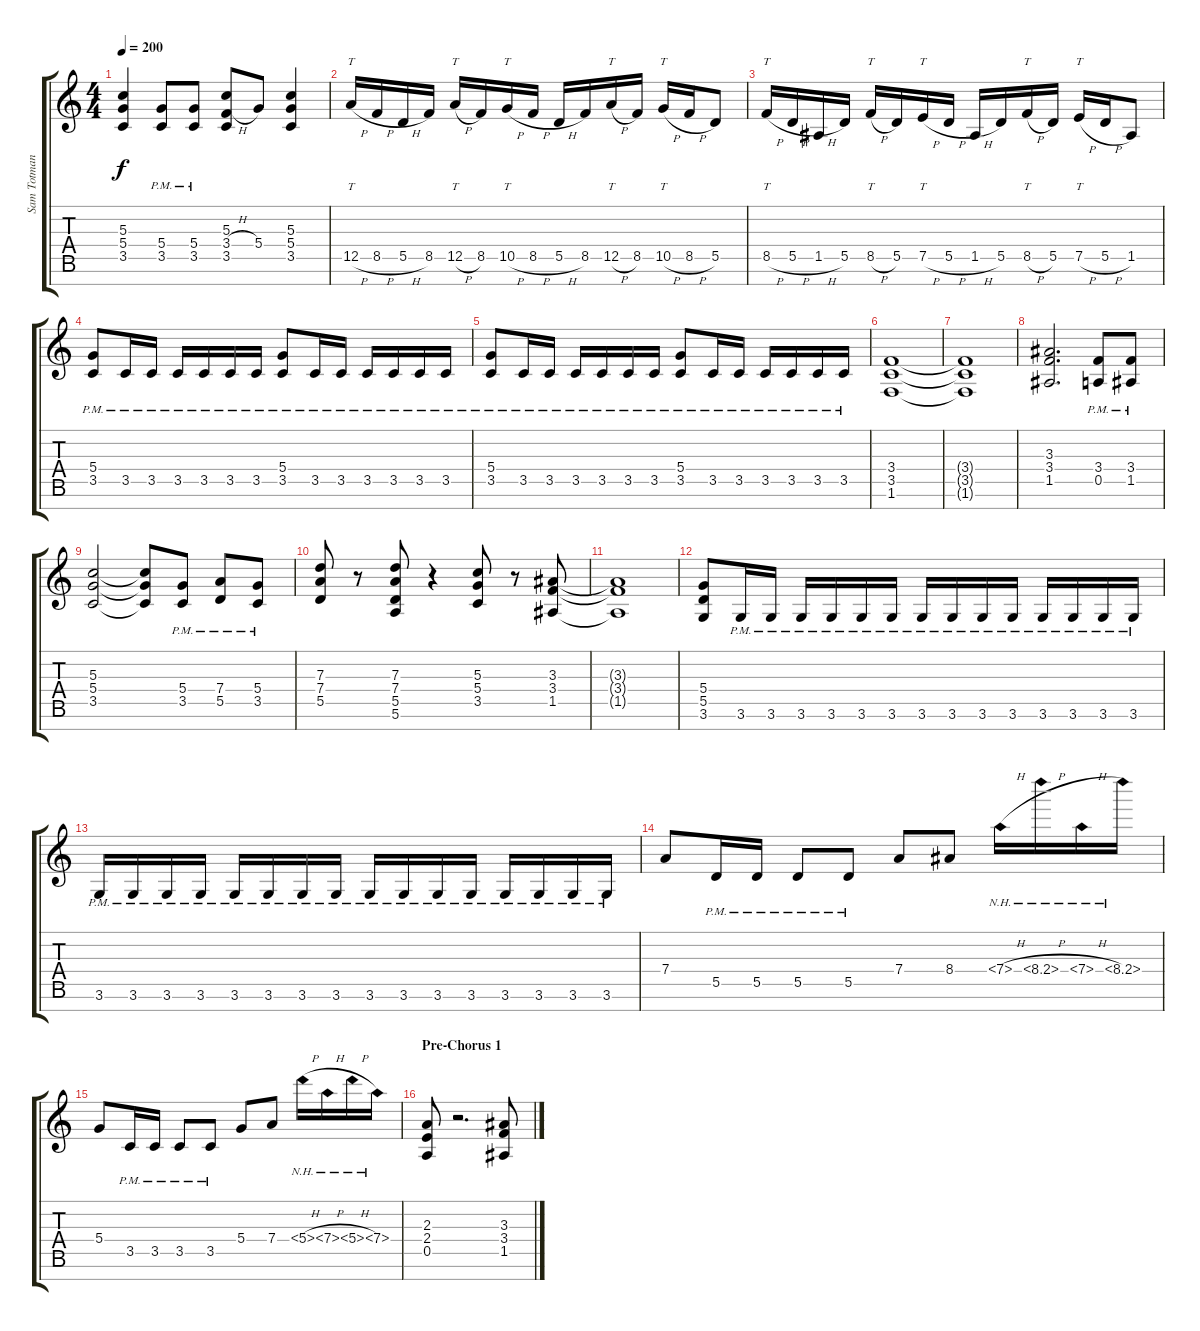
\track ("Sam Totman | Lead" "Sam Totman") {instrument overdrivenguitar}
\staff {score tabs}
\tuning (E4 B3 G3 D3 A2 E2 B1) {hide}
\ts (4 4)
\tempo 200
\clef g2
\ks c
(5.3 5.4 3.5).4{dy f} (5.4{pm} 3.5{pm}).8 (5.4{pm} 3.5{pm}).8 (5.3 3.4{h} 3.5).8 5.4.8 (5.3 5.4 3.5).4 |
12.5{h}.16{tt} 8.5{h}.16 5.5{h}.16 8.5.16 12.5{h}.16{tt} 8.5.16 10.5{h}.16{tt} 8.5{h}.16 5.5{h}.16 8.5.16 12.5{h}.16{tt} 8.5.16 10.5{h}.16{tt} 8.5{h}.16 5.5.8 |
8.5{h}.16{tt} 5.5{h}.16 1.5{h}.16 5.5.16 8.5{h}.16{tt} 5.5.16 7.5{h}.16{tt} 5.5{h}.16 1.5{h}.16 5.5.16 8.5{h}.16{tt} 5.5.16 7.5{h}.16{tt} 5.5{h}.16 1.5.8 |
(5.4{pm} 3.5{pm}).8 3.5{pm}.16 3.5{pm}.16 3.5{pm}.16 3.5{pm}.16 3.5{pm}.16 3.5{pm}.16 (5.4{pm} 3.5{pm}).8 3.5{pm}.16 3.5{pm}.16 3.5{pm}.16 3.5{pm}.16 3.5{pm}.16 3.5{pm}.16 |
(5.4{pm} 3.5{pm}).8 3.5{pm}.16 3.5{pm}.16 3.5{pm}.16 3.5{pm}.16 3.5{pm}.16 3.5{pm}.16 (5.4{pm} 3.5{pm}).8 3.5{pm}.16 3.5{pm}.16 3.5{pm}.16 3.5{pm}.16 3.5{pm}.16 3.5{pm}.16 |
(3.4 3.5 1.6).1 |
(3.4{t} 3.5{t} 1.6{t}).1 |
(3.3 3.4 1.5).2{d} (3.4{pm} 0.5{pm}).8 (3.4{pm} 1.5{pm}).8 |
(5.3 5.4 3.5).2 (5.3{t} 5.4{t} 3.5{t}).8 (5.4{pm} 3.5{pm}).8 (7.4{pm} 5.5{pm}).8 (5.4{pm} 3.5{pm}).8 |
(7.3 7.4 5.5).8 r.8 (7.3 7.4 5.5 5.6).8 r.4 (5.3 5.4 3.5).8 r.8 (3.3 3.4 1.5).8 |
(3.3{t} 3.4{t} 1.5{t}).1 |
(5.4 5.5 3.6).8 3.6{pm}.16 3.6{pm}.16 3.6{pm}.16 3.6{pm}.16 3.6{pm}.16 3.6{pm}.16 3.6{pm}.16 3.6{pm}.16 3.6{pm}.16 3.6{pm}.16 3.6{pm}.16 3.6{pm}.16 3.6{pm}.16 3.6{pm}.16 |
3.6{pm}.16 3.6{pm}.16 3.6{pm}.16 3.6{pm}.16 3.6{pm}.16 3.6{pm}.16 3.6{pm}.16 3.6{pm}.16 3.6{pm}.16 3.6{pm}.16 3.6{pm}.16 3.6{pm}.16 3.6{pm}.16 3.6{pm}.16 3.6{pm}.16 3.6{pm}.16 |
7.4.8 5.5{pm}.16 5.5{pm}.16 5.5{pm}.8 5.5{pm}.8 7.4.8 8.4.8 7.4{nh h}.16 8.4{nh h}.16 7.4{nh h}.16 8.4{nh}.16 |
5.4.8 3.5{pm}.16 3.5{pm}.16 3.5{pm}.8 3.5{pm}.8 5.4.8 7.4.8 5.4{nh h}.16 7.4{nh h}.16 5.4{nh h}.16 7.4{nh}.16 |
\section ("" "Pre-Chorus 1")
(2.3 2.4 0.5).8 r.2{d} (3.3 3.4 1.5).8
